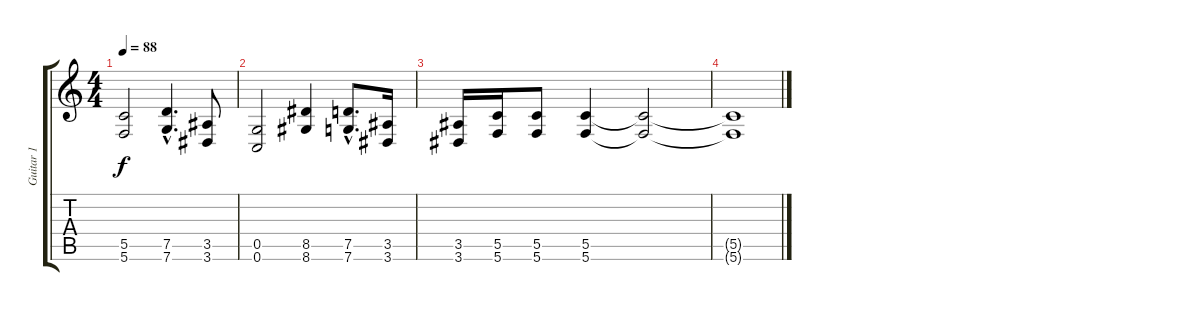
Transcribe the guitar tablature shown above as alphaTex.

\track ("Guitar 1" "Guitar 1") {instrument distortionguitar}
\staff {score tabs}
\tuning (D4 A3 F3 C3 G2 C2) {hide}
\ts (4 4)
\tempo 88
\clef g2
\ks c
(5.5 5.6).2{dy f} (7.5{hac} 7.6{hac}).4{d} (3.5 3.6).8 |
(0.5 0.6).2 (8.5 8.6).4 (7.5{hac} 7.6{hac}).8{d} (3.5 3.6).16 |
(3.5 3.6).16 (5.5 5.6).16 (5.5 5.6).8 (5.5 5.6).4 (5.5{t} 5.6{t}).2 |
(5.5{t} 5.6{t}).1
